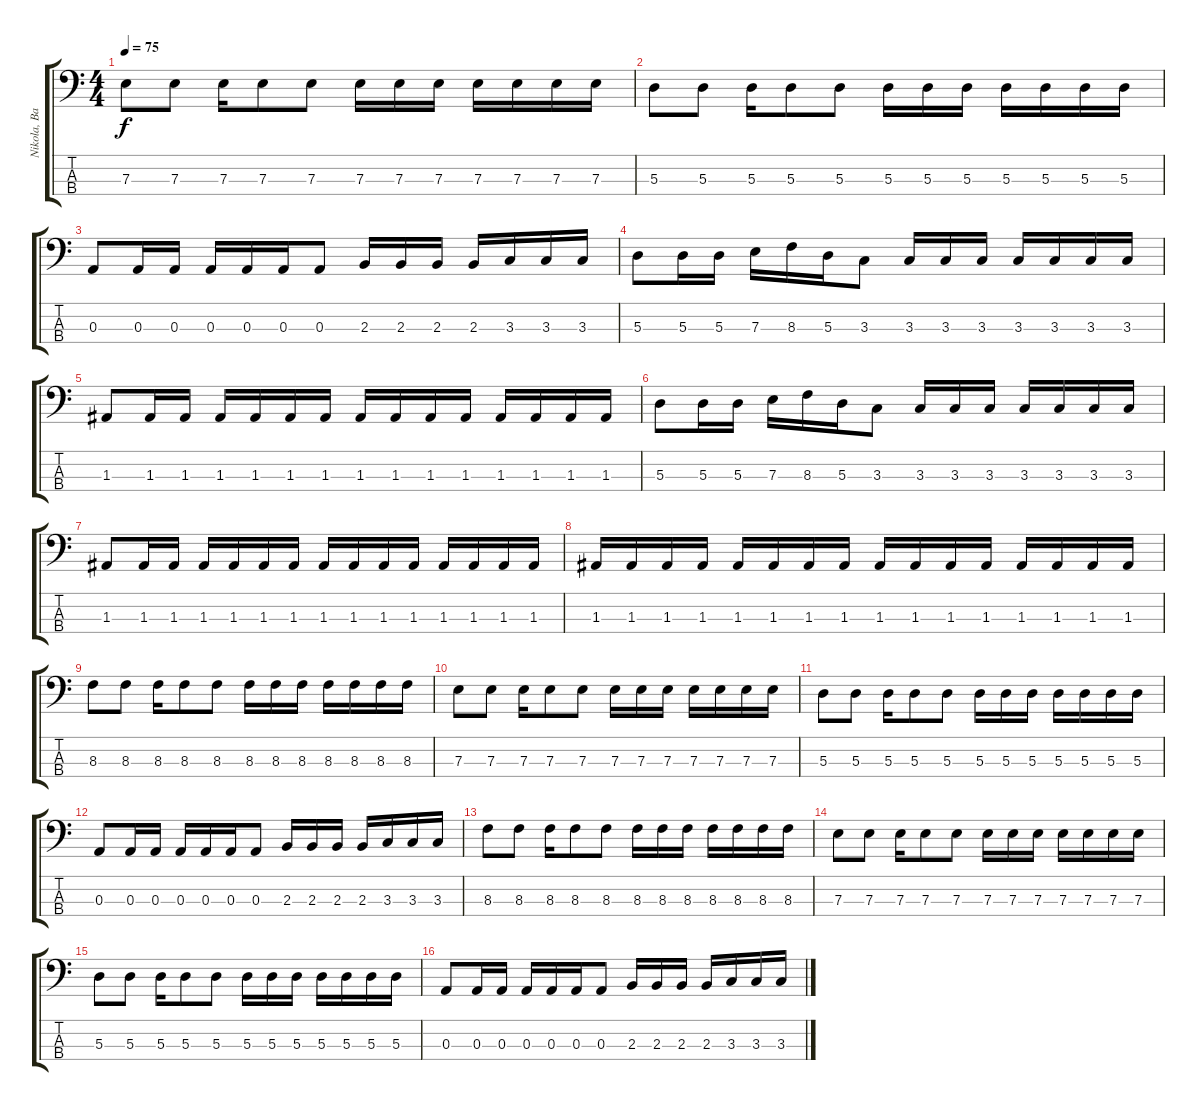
\track ("Nikola, Bass" "Nikola, Ba") {instrument electricbassfinger}
\staff {score tabs}
\tuning (G2 D2 A1 E1) {hide}
\ts (4 4)
\tempo 75
\clef f4
\ks c
7.3.8{dy f} 7.3.8 7.3.16 7.3.8 7.3.8 7.3.16 7.3.16 7.3.16 7.3.16 7.3.16 7.3.16 7.3.16 |
5.3.8 5.3.8 5.3.16 5.3.8 5.3.8 5.3.16 5.3.16 5.3.16 5.3.16 5.3.16 5.3.16 5.3.16 |
0.3.8 0.3.16 0.3.16 0.3.16 0.3.16 0.3.16 0.3.8 2.3.16 2.3.16 2.3.16 2.3.16 3.3.16 3.3.16 3.3.16 |
5.3.8 5.3.16 5.3.16 7.3.16 8.3.16 5.3.16 3.3.8 3.3.16 3.3.16 3.3.16 3.3.16 3.3.16 3.3.16 3.3.16 |
1.3.8 1.3.16 1.3.16 1.3.16 1.3.16 1.3.16 1.3.16 1.3.16 1.3.16 1.3.16 1.3.16 1.3.16 1.3.16 1.3.16 1.3.16 |
5.3.8 5.3.16 5.3.16 7.3.16 8.3.16 5.3.16 3.3.8 3.3.16 3.3.16 3.3.16 3.3.16 3.3.16 3.3.16 3.3.16 |
1.3.8 1.3.16 1.3.16 1.3.16 1.3.16 1.3.16 1.3.16 1.3.16 1.3.16 1.3.16 1.3.16 1.3.16 1.3.16 1.3.16 1.3.16 |
1.3.16 1.3.16 1.3.16 1.3.16 1.3.16 1.3.16 1.3.16 1.3.16 1.3.16 1.3.16 1.3.16 1.3.16 1.3.16 1.3.16 1.3.16 1.3.16 |
8.3.8 8.3.8 8.3.16 8.3.8 8.3.8 8.3.16 8.3.16 8.3.16 8.3.16 8.3.16 8.3.16 8.3.16 |
7.3.8 7.3.8 7.3.16 7.3.8 7.3.8 7.3.16 7.3.16 7.3.16 7.3.16 7.3.16 7.3.16 7.3.16 |
5.3.8 5.3.8 5.3.16 5.3.8 5.3.8 5.3.16 5.3.16 5.3.16 5.3.16 5.3.16 5.3.16 5.3.16 |
0.3.8 0.3.16 0.3.16 0.3.16 0.3.16 0.3.16 0.3.8 2.3.16 2.3.16 2.3.16 2.3.16 3.3.16 3.3.16 3.3.16 |
8.3.8 8.3.8 8.3.16 8.3.8 8.3.8 8.3.16 8.3.16 8.3.16 8.3.16 8.3.16 8.3.16 8.3.16 |
7.3.8 7.3.8 7.3.16 7.3.8 7.3.8 7.3.16 7.3.16 7.3.16 7.3.16 7.3.16 7.3.16 7.3.16 |
5.3.8 5.3.8 5.3.16 5.3.8 5.3.8 5.3.16 5.3.16 5.3.16 5.3.16 5.3.16 5.3.16 5.3.16 |
0.3.8 0.3.16 0.3.16 0.3.16 0.3.16 0.3.16 0.3.8 2.3.16 2.3.16 2.3.16 2.3.16 3.3.16 3.3.16 3.3.16
